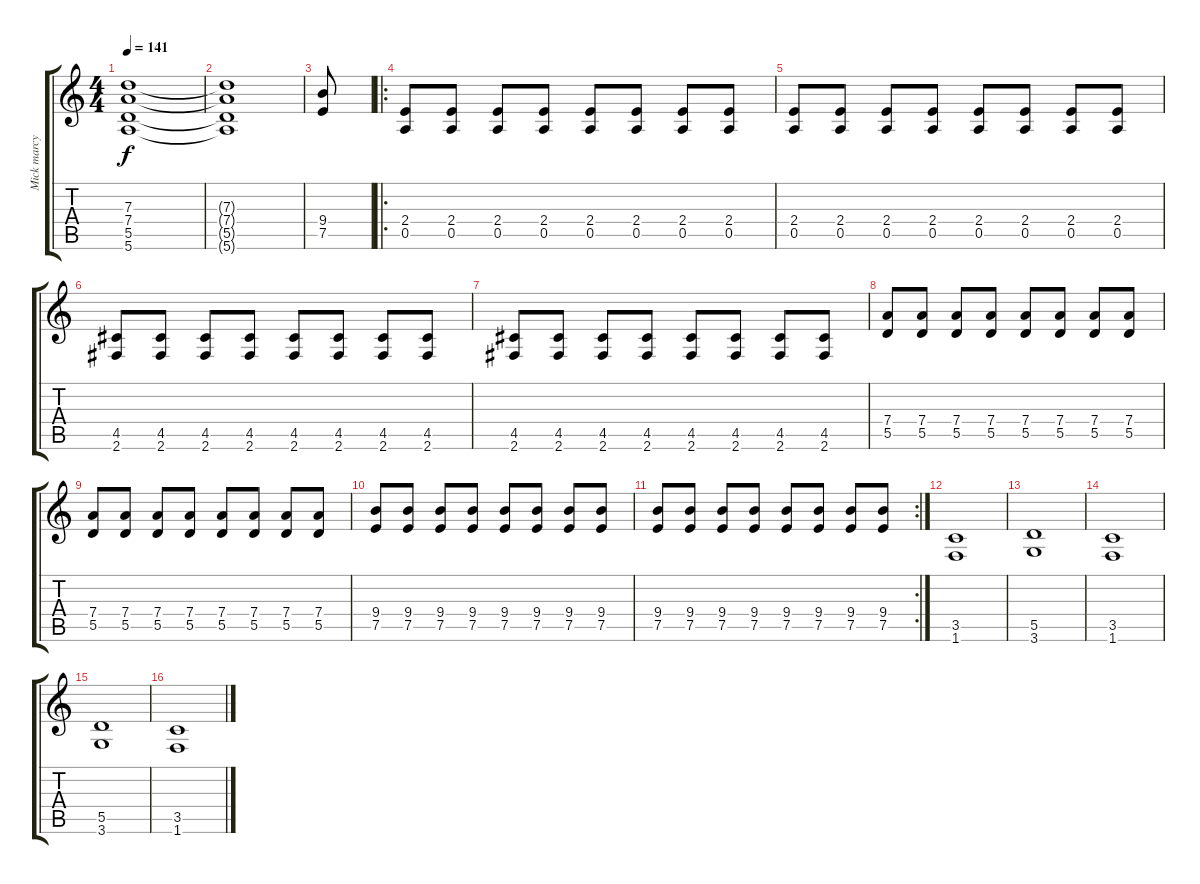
\track ("Mick marcy" "Mick marcy") {instrument distortionguitar}
\staff {score tabs}
\tuning (E4 B3 G3 D3 A2 E2) {hide}
\ts (4 4)
\tempo 141
\clef g2
\ks c
(7.3 7.4 5.5 5.6).1{dy f} |
(7.3{t} 7.4{t} 5.5{t} 5.6{t}).1 |
(9.4 7.5).8 |
\ro
(2.4 0.5).8 (2.4 0.5).8 (2.4 0.5).8 (2.4 0.5).8 (2.4 0.5).8 (2.4 0.5).8 (2.4 0.5).8 (2.4 0.5).8 |
(2.4 0.5).8 (2.4 0.5).8 (2.4 0.5).8 (2.4 0.5).8 (2.4 0.5).8 (2.4 0.5).8 (2.4 0.5).8 (2.4 0.5).8 |
(4.5 2.6).8 (4.5 2.6).8 (4.5 2.6).8 (4.5 2.6).8 (4.5 2.6).8 (4.5 2.6).8 (4.5 2.6).8 (4.5 2.6).8 |
(4.5 2.6).8 (4.5 2.6).8 (4.5 2.6).8 (4.5 2.6).8 (4.5 2.6).8 (4.5 2.6).8 (4.5 2.6).8 (4.5 2.6).8 |
(7.4 5.5).8 (7.4 5.5).8 (7.4 5.5).8 (7.4 5.5).8 (7.4 5.5).8 (7.4 5.5).8 (7.4 5.5).8 (7.4 5.5).8 |
(7.4 5.5).8 (7.4 5.5).8 (7.4 5.5).8 (7.4 5.5).8 (7.4 5.5).8 (7.4 5.5).8 (7.4 5.5).8 (7.4 5.5).8 |
(9.4 7.5).8 (9.4 7.5).8 (9.4 7.5).8 (9.4 7.5).8 (9.4 7.5).8 (9.4 7.5).8 (9.4 7.5).8 (9.4 7.5).8 |
\rc 2
(9.4 7.5).8 (9.4 7.5).8 (9.4 7.5).8 (9.4 7.5).8 (9.4 7.5).8 (9.4 7.5).8 (9.4 7.5).8 (9.4 7.5).8 |
(3.5 1.6).1 |
(5.5 3.6).1 |
(3.5 1.6).1 |
(5.5 3.6).1 |
(3.5 1.6).1
